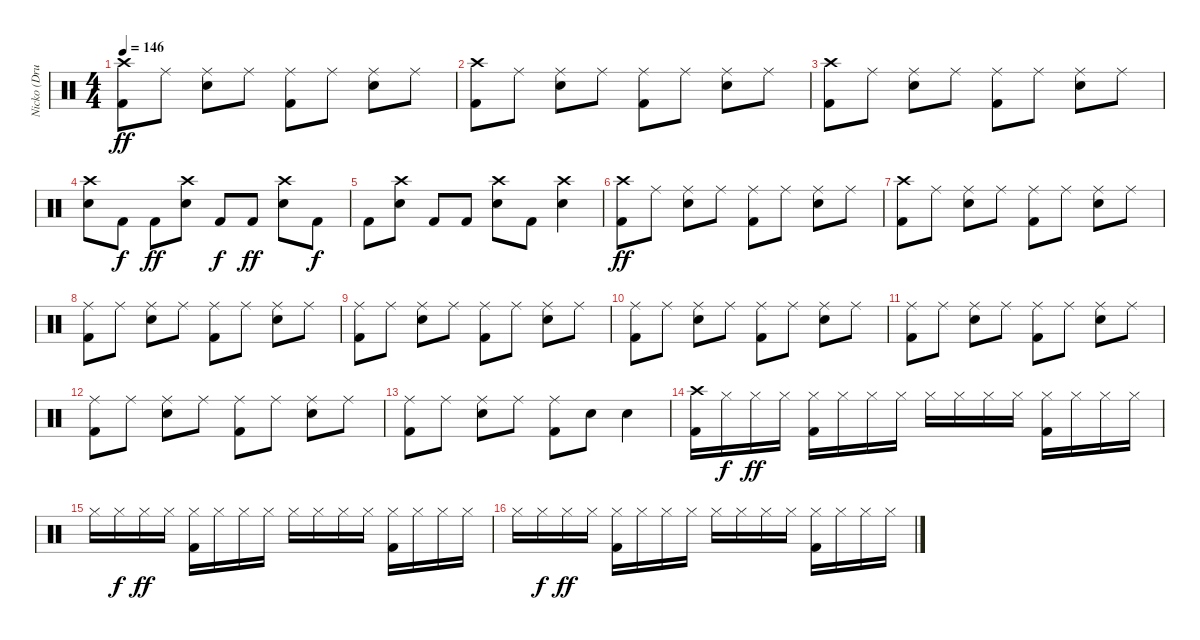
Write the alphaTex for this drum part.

\track ("Nicko (Drums)" "Nicko (Dru") {instrument percussion}
\staff {score}
\articulation defaults
\ts (4 4)
\tempo 146
\clef neutral
\ks c
("Kick (hit) 2" "Crash high (hit)").8{dy ff} "Ride (middle)".8 ("Electric Snare (hit)" "Ride (middle)").8 "Ride (middle)".8 ("Kick (hit) 2" "Ride (middle)").8 "Ride (middle)".8 ("Electric Snare (hit)" "Ride (middle)").8 "Ride (middle)".8 |
("Kick (hit) 2" "Crash high (hit)").8 "Ride (middle)".8 ("Electric Snare (hit)" "Ride (middle)").8 "Ride (middle)".8 ("Kick (hit) 2" "Ride (middle)").8 "Ride (middle)".8 ("Electric Snare (hit)" "Ride (middle)").8 "Ride (middle)".8 |
("Kick (hit) 2" "Crash high (hit)").8 "Ride (middle)".8 ("Electric Snare (hit)" "Ride (middle)").8 "Ride (middle)".8 ("Kick (hit) 2" "Ride (middle)").8 "Ride (middle)".8 ("Electric Snare (hit)" "Ride (middle)").8 "Ride (middle)".8 |
("Electric Snare (hit)" "Crash high (hit)").8 "Kick (hit) 2".8{dy f} "Kick (hit) 2".8{dy ff} ("Electric Snare (hit)" "Crash high (hit)").8 "Kick (hit) 2".8{dy f} "Kick (hit) 2".8{dy ff} ("Electric Snare (hit)" "Crash high (hit)").8 "Kick (hit) 2".8{dy f} |
"Kick (hit) 2".8 ("Electric Snare (hit)" "Crash high (hit)").8 "Kick (hit) 2".8 "Kick (hit) 2".8 ("Crash high (hit)" "Electric Snare (hit)").8 "Kick (hit) 2".8 ("Crash high (hit)" "Electric Snare (hit)").4 |
("Kick (hit) 2" "Crash high (hit)").8{dy ff} "Ride (middle)".8 ("Electric Snare (hit)" "Ride (middle)").8 "Ride (middle)".8 ("Kick (hit) 2" "Ride (middle)").8 "Ride (middle)".8 ("Electric Snare (hit)" "Ride (middle)").8 "Ride (middle)".8 |
("Kick (hit) 2" "Crash high (hit)").8 "Ride (middle)".8 ("Electric Snare (hit)" "Ride (middle)").8 "Ride (middle)".8 ("Kick (hit) 2" "Ride (middle)").8 "Ride (middle)".8 ("Electric Snare (hit)" "Ride (middle)").8 "Ride (middle)".8 |
("Kick (hit) 2" "Ride (middle)").8 "Ride (middle)".8 ("Electric Snare (hit)" "Ride (middle)").8 "Ride (middle)".8 ("Kick (hit) 2" "Ride (middle)").8 "Ride (middle)".8 ("Electric Snare (hit)" "Ride (middle)").8 "Ride (middle)".8 |
("Kick (hit) 2" "Ride (middle)").8 "Ride (middle)".8 ("Electric Snare (hit)" "Ride (middle)").8 "Ride (middle)".8 ("Kick (hit) 2" "Ride (middle)").8 "Ride (middle)".8 ("Electric Snare (hit)" "Ride (middle)").8 "Ride (middle)".8 |
("Kick (hit) 2" "Ride (middle)").8 "Ride (middle)".8 ("Electric Snare (hit)" "Ride (middle)").8 "Ride (middle)".8 ("Kick (hit) 2" "Ride (middle)").8 "Ride (middle)".8 ("Electric Snare (hit)" "Ride (middle)").8 "Ride (middle)".8 |
("Kick (hit) 2" "Ride (middle)").8 "Ride (middle)".8 ("Electric Snare (hit)" "Ride (middle)").8 "Ride (middle)".8 ("Kick (hit) 2" "Ride (middle)").8 "Ride (middle)".8 ("Electric Snare (hit)" "Ride (middle)").8 "Ride (middle)".8 |
("Kick (hit) 2" "Ride (middle)").8 "Ride (middle)".8 ("Electric Snare (hit)" "Ride (middle)").8 "Ride (middle)".8 ("Kick (hit) 2" "Ride (middle)").8 "Ride (middle)".8 ("Electric Snare (hit)" "Ride (middle)").8 "Ride (middle)".8 |
("Kick (hit) 2" "Ride (middle)").8 "Ride (middle)".8 ("Electric Snare (hit)" "Ride (middle)").8 "Ride (middle)".8 ("Kick (hit) 2" "Ride (middle)").8 "Electric Snare (hit)".8 "Electric Snare (hit)".4 |
("Crash high (hit)" "Kick (hit) 2").16 "Hi-Hat (closed)".16{dy f} "Hi-Hat (closed)".16{dy ff} "Hi-Hat (closed)".16 ("Hi-Hat (closed)" "Kick (hit) 2").16 "Hi-Hat (closed)".16 "Hi-Hat (closed)".16 "Hi-Hat (closed)".16 "Hi-Hat (closed)".16 "Hi-Hat (closed)".16 "Hi-Hat (closed)".16 "Hi-Hat (closed)".16 ("Hi-Hat (closed)" "Kick (hit) 2").16 "Hi-Hat (closed)".16 "Hi-Hat (closed)".16 "Hi-Hat (closed)".16 |
"Hi-Hat (closed)".16 "Hi-Hat (closed)".16{dy f} "Hi-Hat (closed)".16{dy ff} "Hi-Hat (closed)".16 ("Hi-Hat (closed)" "Kick (hit) 2").16 "Hi-Hat (closed)".16 "Hi-Hat (closed)".16 "Hi-Hat (closed)".16 "Hi-Hat (closed)".16 "Hi-Hat (closed)".16 "Hi-Hat (closed)".16 "Hi-Hat (closed)".16 ("Hi-Hat (closed)" "Kick (hit) 2").16 "Hi-Hat (closed)".16 "Hi-Hat (closed)".16 "Hi-Hat (closed)".16 |
"Hi-Hat (closed)".16 "Hi-Hat (closed)".16{dy f} "Hi-Hat (closed)".16{dy ff} "Hi-Hat (closed)".16 ("Hi-Hat (closed)" "Kick (hit) 2").16 "Hi-Hat (closed)".16 "Hi-Hat (closed)".16 "Hi-Hat (closed)".16 "Hi-Hat (closed)".16 "Hi-Hat (closed)".16 "Hi-Hat (closed)".16 "Hi-Hat (closed)".16 ("Hi-Hat (closed)" "Kick (hit) 2").16 "Hi-Hat (closed)".16 "Hi-Hat (closed)".16 "Hi-Hat (closed)".16
